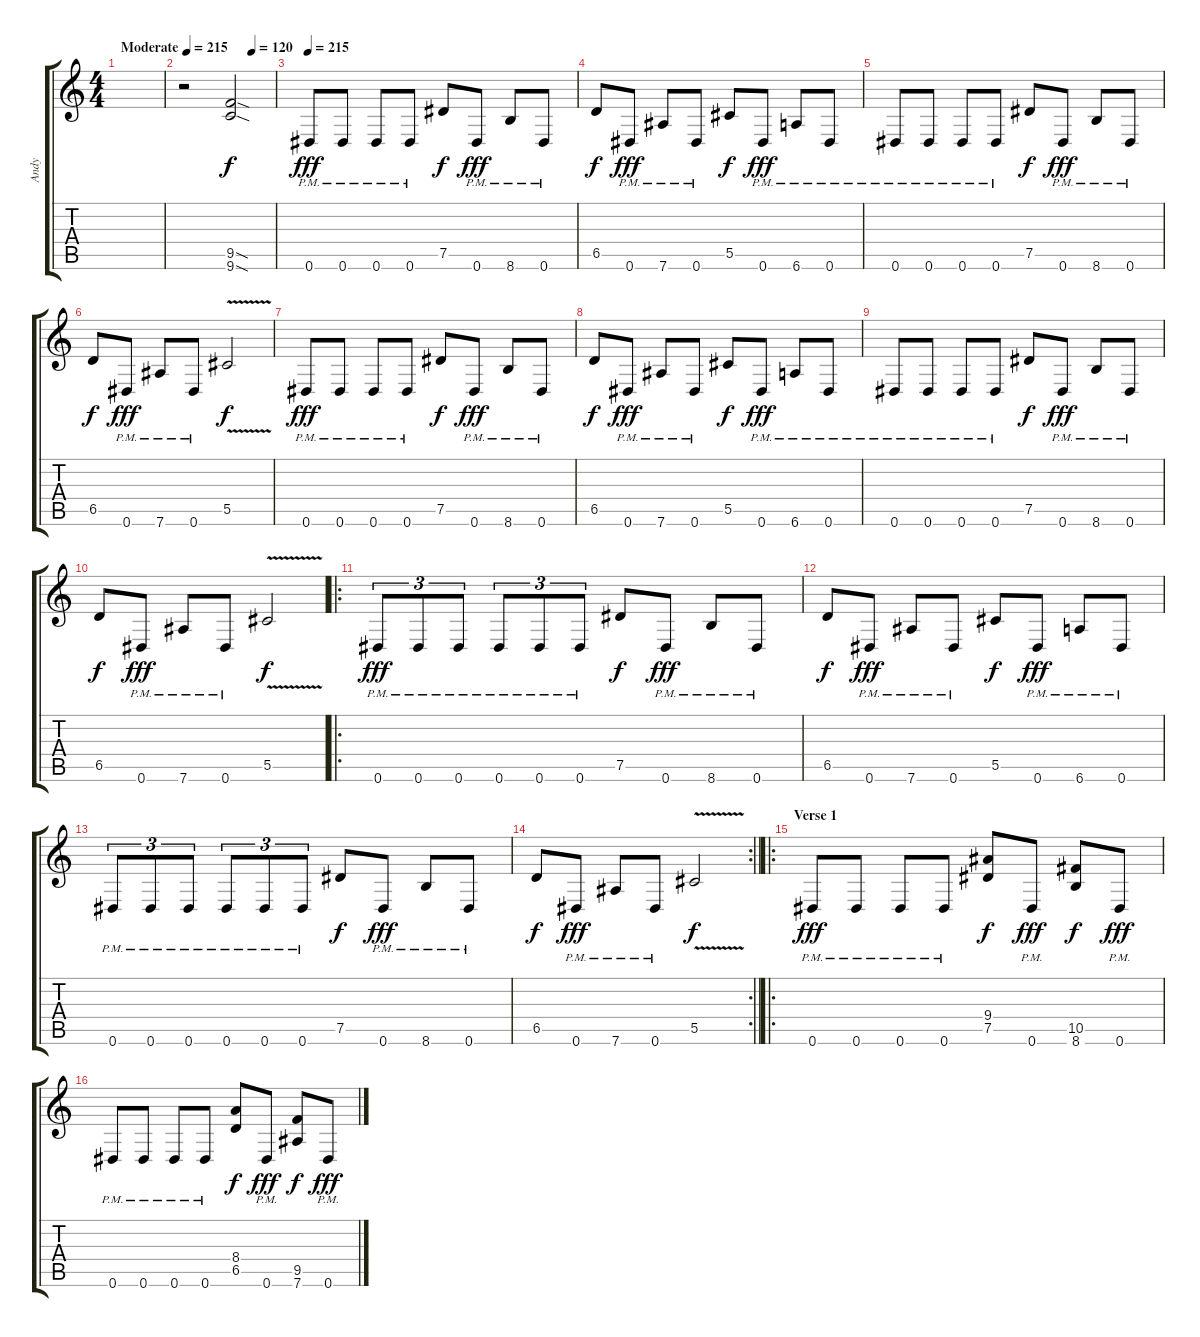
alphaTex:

\track ("Andy" "Andy") {instrument distortionguitar}
\staff {score tabs}
\tuning (Eb4 Bb3 Gb3 Db3 Ab2 Eb2) {hide}
\ts (4 4)
\tempo (215 "Moderate")
\tempo 155
\tempo (215 "Moderate")
\clef g2
\ks c
|
\tempo (120 0.75)
r.2 (9.5{sod} 9.6{sod}).2 |
\tempo 215
0.6{pm}.8{dy fff} 0.6{pm}.8 0.6{pm}.8 0.6{pm}.8 7.5.8{dy f} 0.6{pm}.8{dy fff} 8.6{pm}.8 0.6{pm}.8 |
6.5.8{dy f} 0.6{pm}.8{dy fff} 7.6{pm}.8 0.6{pm}.8 5.5.8{dy f} 0.6{pm}.8{dy fff} 6.6{pm}.8 0.6{pm}.8 |
0.6{pm}.8 0.6{pm}.8 0.6{pm}.8 0.6{pm}.8 7.5.8{dy f} 0.6{pm}.8{dy fff} 8.6{pm}.8 0.6{pm}.8 |
6.5.8{dy f} 0.6{pm}.8{dy fff} 7.6{pm}.8 0.6{pm}.8 5.5{v}.2{dy f} |
0.6{pm}.8{dy fff} 0.6{pm}.8 0.6{pm}.8 0.6{pm}.8 7.5.8{dy f} 0.6{pm}.8{dy fff} 8.6{pm}.8 0.6{pm}.8 |
6.5.8{dy f} 0.6{pm}.8{dy fff} 7.6{pm}.8 0.6{pm}.8 5.5.8{dy f} 0.6{pm}.8{dy fff} 6.6{pm}.8 0.6{pm}.8 |
0.6{pm}.8 0.6{pm}.8 0.6{pm}.8 0.6{pm}.8 7.5.8{dy f} 0.6{pm}.8{dy fff} 8.6{pm}.8 0.6{pm}.8 |
6.5.8{dy f} 0.6{pm}.8{dy fff} 7.6{pm}.8 0.6{pm}.8 5.5{v}.2{dy f} |
\ro
0.6{pm}.8{tu (3 2) dy fff} 0.6{pm}.8{tu (3 2)} 0.6{pm}.8{tu (3 2)} 0.6{pm}.8{tu (3 2)} 0.6{pm}.8{tu (3 2)} 0.6{pm}.8{tu (3 2)} 7.5.8{dy f} 0.6{pm}.8{dy fff} 8.6{pm}.8 0.6{pm}.8 |
6.5.8{dy f} 0.6{pm}.8{dy fff} 7.6{pm}.8 0.6{pm}.8 5.5.8{dy f} 0.6{pm}.8{dy fff} 6.6{pm}.8 0.6{pm}.8 |
0.6{pm}.8{tu (3 2)} 0.6{pm}.8{tu (3 2)} 0.6{pm}.8{tu (3 2)} 0.6{pm}.8{tu (3 2)} 0.6{pm}.8{tu (3 2)} 0.6{pm}.8{tu (3 2)} 7.5.8{dy f} 0.6{pm}.8{dy fff} 8.6{pm}.8 0.6{pm}.8 |
\rc 2
\barLineRight lightlight
6.5.8{dy f} 0.6{pm}.8{dy fff} 7.6{pm}.8 0.6{pm}.8 5.5{v}.2{dy f} |
\ro
\section ("" "Verse 1")
0.6{pm}.8{dy fff} 0.6{pm}.8 0.6{pm}.8 0.6{pm}.8 (9.4 7.5).8{dy f} 0.6{pm}.8{dy fff} (10.5 8.6).8{dy f} 0.6{pm}.8{dy fff} |
0.6{pm}.8 0.6{pm}.8 0.6{pm}.8 0.6{pm}.8 (8.4 6.5).8{dy f} 0.6{pm}.8{dy fff} (9.5 7.6).8{dy f} 0.6{pm}.8{dy fff}
